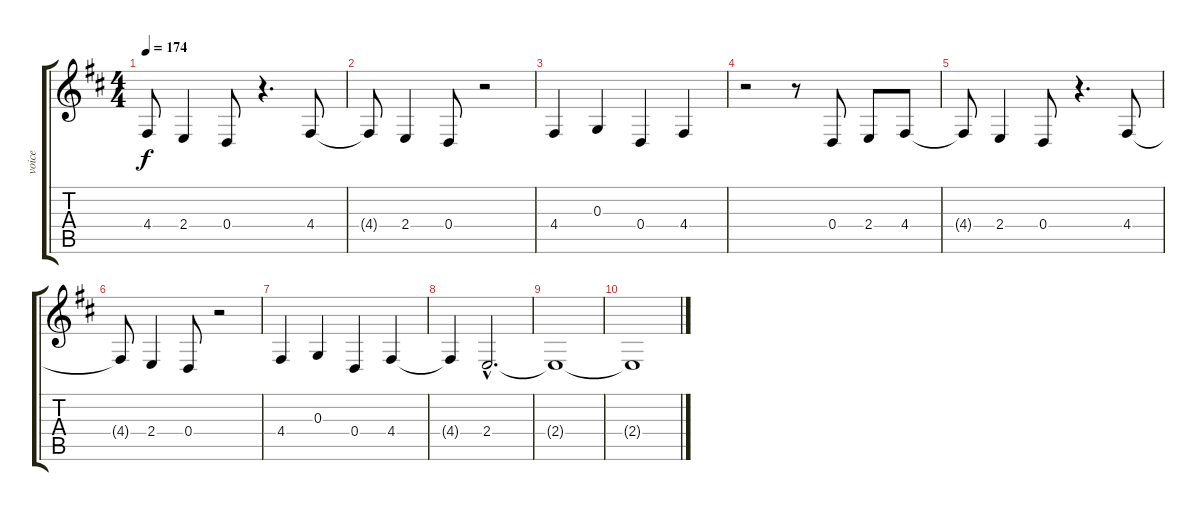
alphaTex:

\track ("voice" "voice") {instrument tangoaccordion}
\staff {score tabs}
\tuning (E4 B3 G3 D3 A2 E2) {hide}
\ts (4 4)
\tempo 174
\clef g2
\ks d
4.4{t}.8{dy f} 2.4.4 0.4.8 r.4{d} 4.4.8 |
4.4{t}.8 2.4.4 0.4.8 r.2 |
4.4.4 0.3.4 0.4.4 4.4.4 |
r.2 r.8 0.4.8 2.4.8 4.4.8 |
4.4{t}.8 2.4.4 0.4.8 r.4{d} 4.4.8 |
4.4{t}.8 2.4.4 0.4.8 r.2 |
4.4.4 0.3.4 0.4.4 4.4.4 |
4.4{t}.4 2.4{hac}.2{d} |
2.4{t}.1 |
2.4{t}.1
